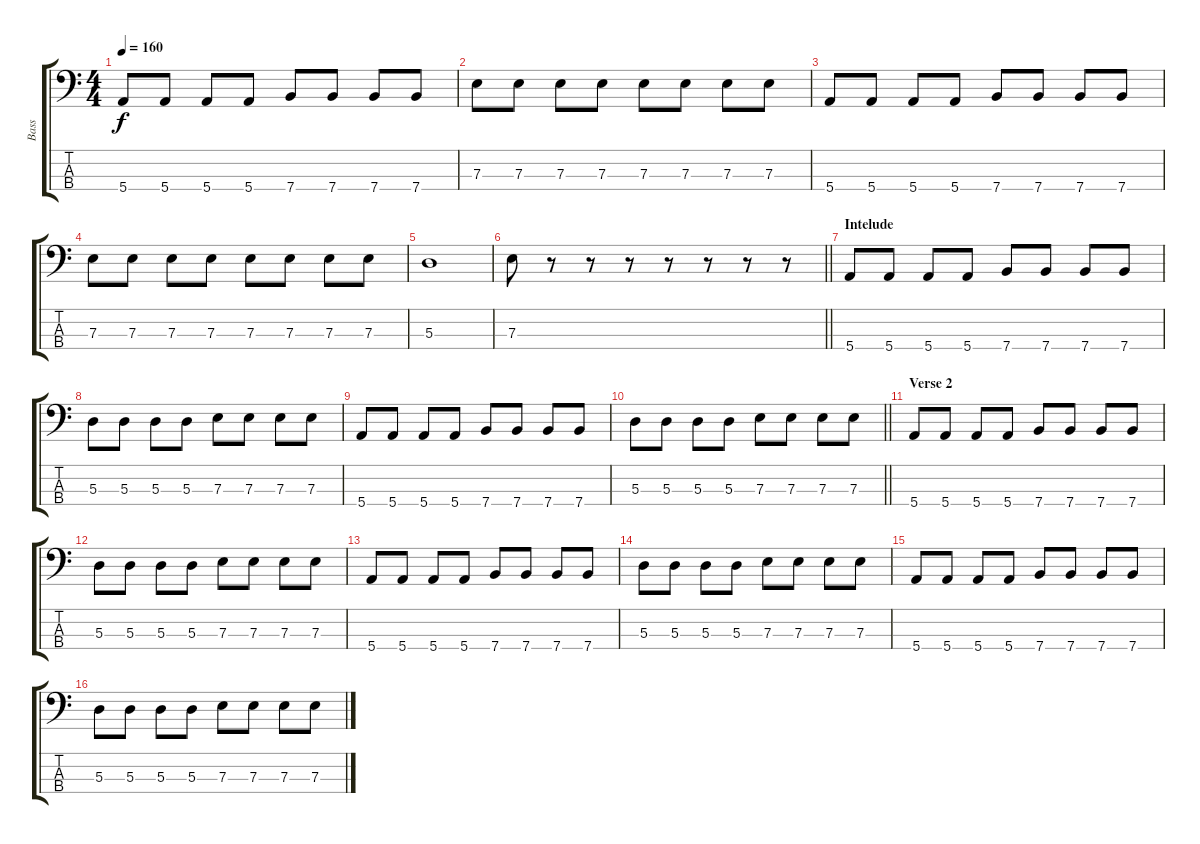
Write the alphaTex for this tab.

\track ("Bass" "Bass") {instrument electricbasspick}
\staff {score tabs}
\tuning (G2 D2 A1 E1) {hide}
\ts (4 4)
\tempo 160
\clef f4
\ks c
5.4.8{dy f} 5.4.8 5.4.8 5.4.8 7.4.8 7.4.8 7.4.8 7.4.8 |
7.3.8 7.3.8 7.3.8 7.3.8 7.3.8 7.3.8 7.3.8 7.3.8 |
5.4.8 5.4.8 5.4.8 5.4.8 7.4.8 7.4.8 7.4.8 7.4.8 |
7.3.8 7.3.8 7.3.8 7.3.8 7.3.8 7.3.8 7.3.8 7.3.8 |
5.3.1 |
\barLineRight lightlight
7.3.8 r.8 r.8 r.8 r.8 r.8 r.8 r.8 |
\section ("" "Intelude")
5.4.8 5.4.8 5.4.8 5.4.8 7.4.8 7.4.8 7.4.8 7.4.8 |
5.3.8 5.3.8 5.3.8 5.3.8 7.3.8 7.3.8 7.3.8 7.3.8 |
5.4.8 5.4.8 5.4.8 5.4.8 7.4.8 7.4.8 7.4.8 7.4.8 |
\barLineRight lightlight
5.3.8 5.3.8 5.3.8 5.3.8 7.3.8 7.3.8 7.3.8 7.3.8 |
\section ("" "Verse 2")
5.4.8 5.4.8 5.4.8 5.4.8 7.4.8 7.4.8 7.4.8 7.4.8 |
5.3.8 5.3.8 5.3.8 5.3.8 7.3.8 7.3.8 7.3.8 7.3.8 |
5.4.8 5.4.8 5.4.8 5.4.8 7.4.8 7.4.8 7.4.8 7.4.8 |
5.3.8 5.3.8 5.3.8 5.3.8 7.3.8 7.3.8 7.3.8 7.3.8 |
5.4.8 5.4.8 5.4.8 5.4.8 7.4.8 7.4.8 7.4.8 7.4.8 |
5.3.8 5.3.8 5.3.8 5.3.8 7.3.8 7.3.8 7.3.8 7.3.8
